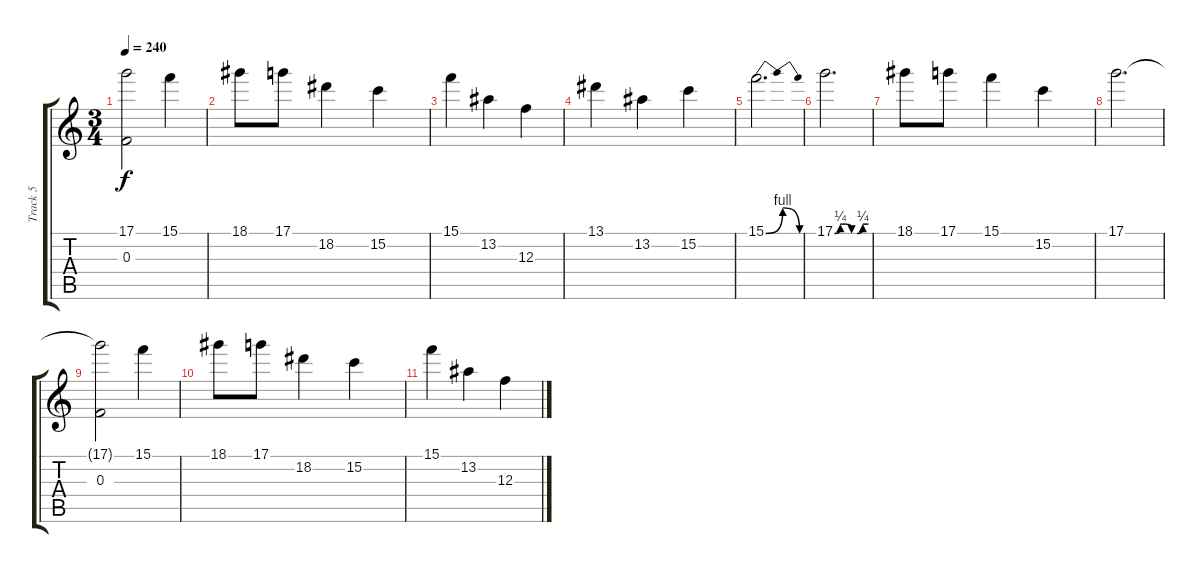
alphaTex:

\track ("Track 5" "Track 5") {instrument distortionguitar}
\staff {score tabs}
\tuning (D4 A3 F3 C3 G2 C2) {hide}
\ts (3 4)
\tempo 240
\clef g2
\ks c
(17.1{t} 0.3).2{dy f} 15.1.4 |
18.1.8 17.1.8 18.2.4 15.2.4 |
15.1.4 13.2.4 12.3.4 |
13.1.4 13.2.4 15.2.4 |
15.1{be (bendrelease 0 0 10 4 20 4 60 0)}.2{d} |
17.1{be (custom 0 0 10 1 20 1 30 0 40 0 50 1 60 1)}.2{d} |
18.1.8 17.1.8 15.1.4 15.2.4 |
17.1.2{d} |
(17.1{t} 0.3).2 15.1.4 |
18.1.8 17.1.8 18.2.4 15.2.4 |
15.1.4 13.2.4 12.3.4
